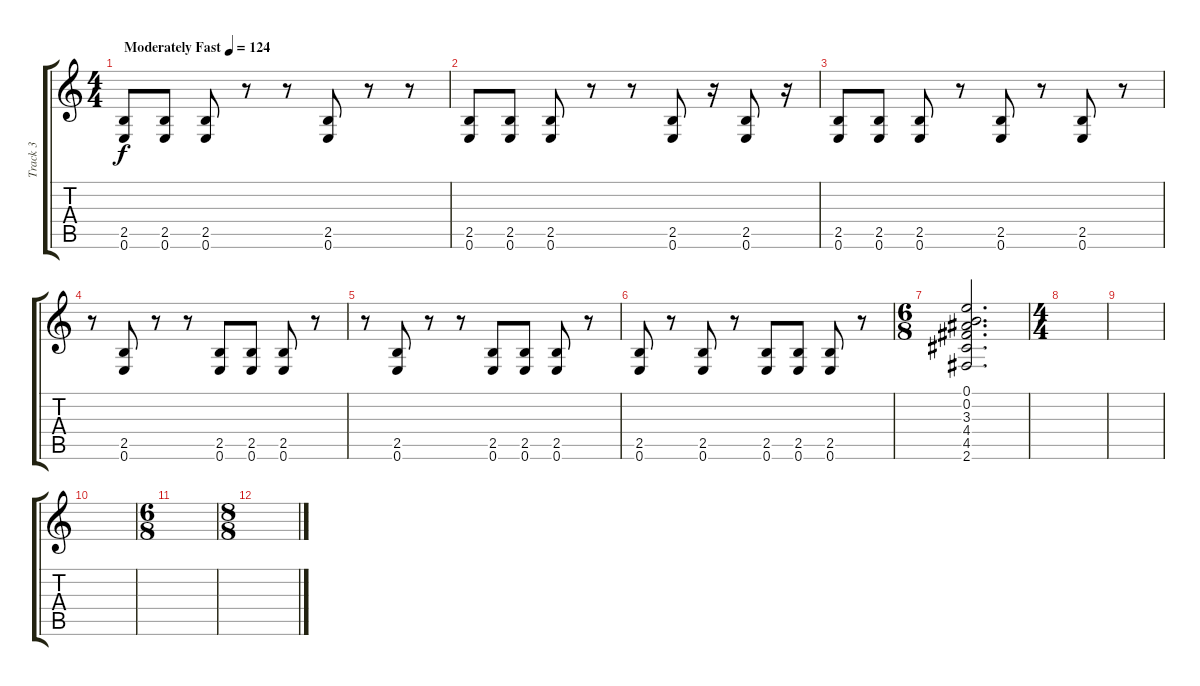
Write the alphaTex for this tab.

\track ("Track 3" "Track 3") {instrument overdrivenguitar}
\staff {score tabs}
\tuning (E4 B3 G3 D3 A2 E2) {hide}
\ts (4 4)
\tempo (124 "Moderately Fast")
\clef g2
\ks c
(2.5 0.6).8{dy f instrument overdrivenguitar} (2.5 0.6).8 (2.5 0.6).8 r.8 r.8 (2.5 0.6).8 r.8 r.8 |
(2.5 0.6).8 (2.5 0.6).8 (2.5 0.6).8 r.8 r.8 (2.5 0.6).8 r.16 (2.5 0.6).8 r.16 |
(2.5 0.6).8 (2.5 0.6).8 (2.5 0.6).8 r.8 (2.5 0.6).8 r.8 (2.5 0.6).8 r.8 |
r.8 (2.5 0.6).8 r.8 r.8 (2.5 0.6).8 (2.5 0.6).8 (2.5 0.6).8 r.8 |
r.8 (2.5 0.6).8 r.8 r.8 (2.5 0.6).8 (2.5 0.6).8 (2.5 0.6).8 r.8 |
(2.5 0.6).8 r.8 (2.5 0.6).8 r.8 (2.5 0.6).8 (2.5 0.6).8 (2.5 0.6).8 r.8 |
\ts (6 8)
(0.1 0.2 3.3 4.4 4.5 2.6).2{d volume 9 balance 16} |
\ts (4 4)
|
|
|
\ts (6 8)
|
\ts (8 8)
